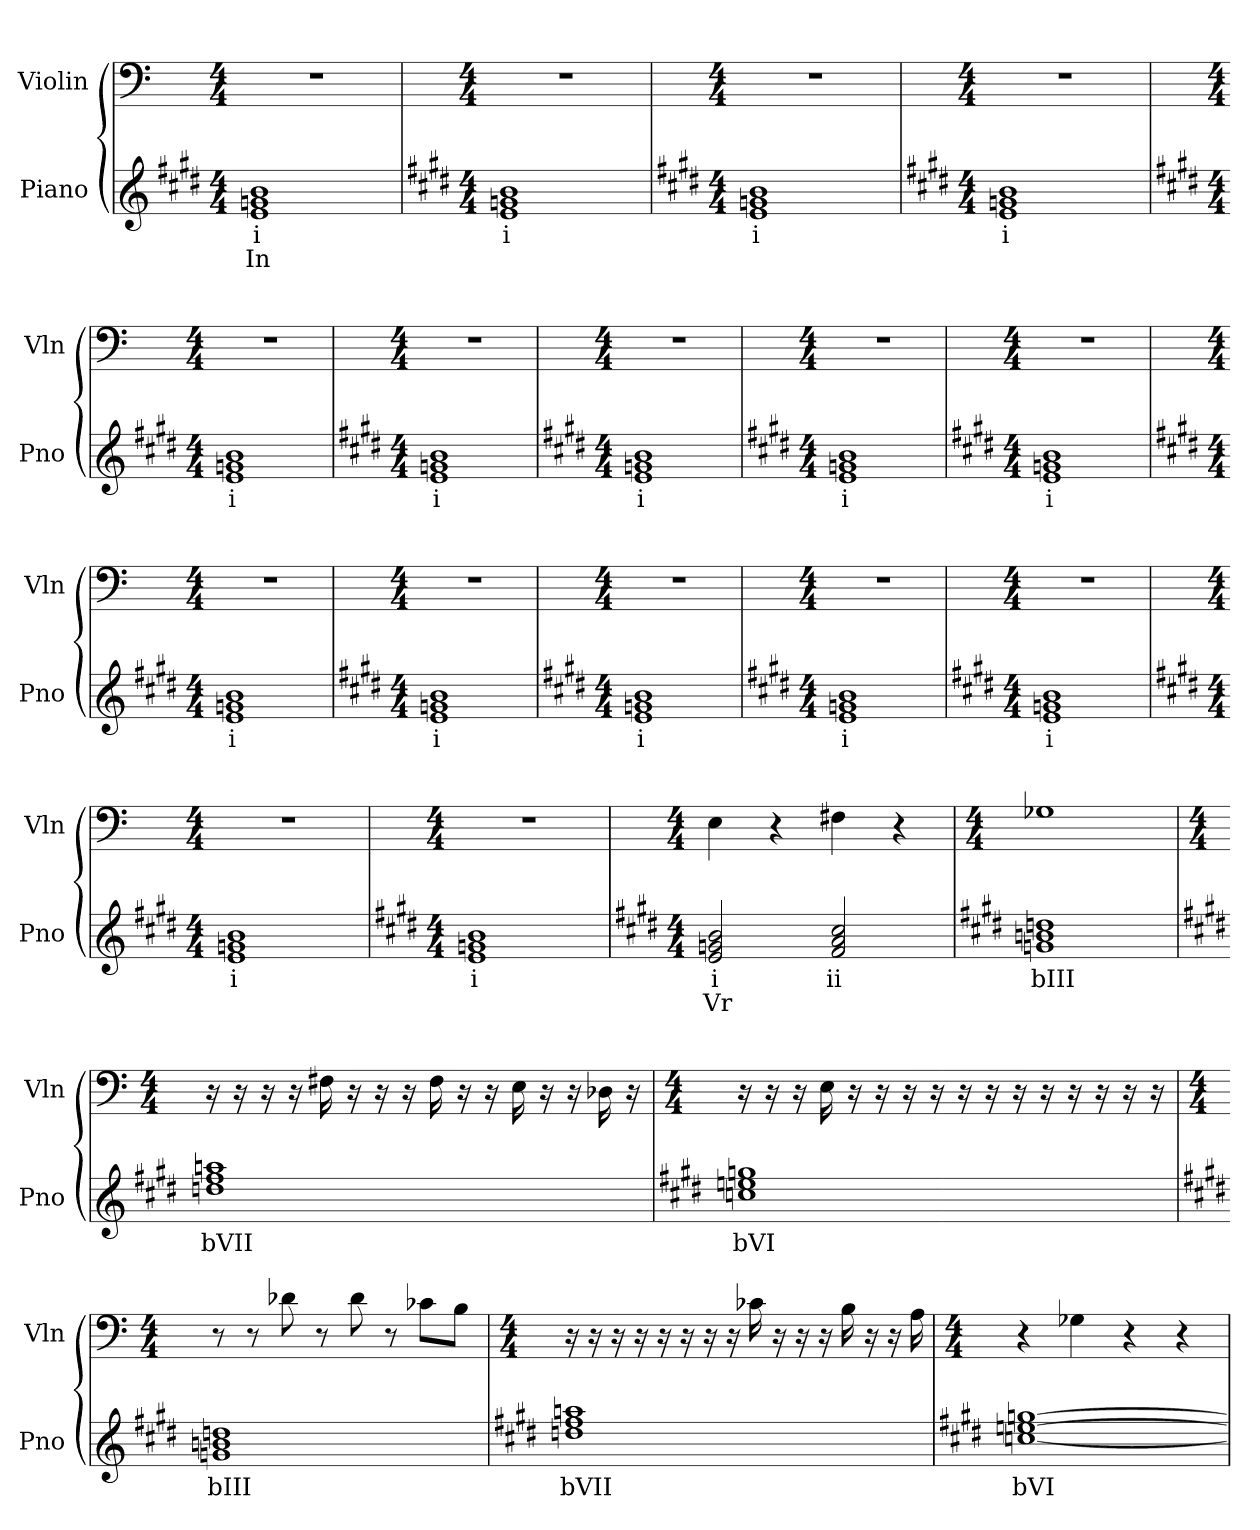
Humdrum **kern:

**kern	**text	**text	**kern
*part2	*part2	*part2	*part1
*staff2	*staff2	*staff2	*staff1
*I"Piano	*	*	*I"Violin
*I'Pno	*	*	*I'Vln
*k[f#c#g#d#]	*	*	*
*E:	*	*	*
*M4/4	*	*	*M4/4
=	=	=	=
1e 1gn 1b	i	In	1r
=	=	=	=
*k[f#c#g#d#]	*	*	*
*E:	*	*	*
*M4/4	*	*	*M4/4
1e 1gn 1b	i	.	1r
=	=	=	=
*k[f#c#g#d#]	*	*	*
*E:	*	*	*
*M4/4	*	*	*M4/4
1e 1gn 1b	i	.	1r
=	=	=	=
*k[f#c#g#d#]	*	*	*
*E:	*	*	*
*M4/4	*	*	*M4/4
1e 1gn 1b	i	.	1r
=	=	=	=
*k[f#c#g#d#]	*	*	*
*E:	*	*	*
*M4/4	*	*	*M4/4
1e 1gn 1b	i	.	1r
=	=	=	=
*k[f#c#g#d#]	*	*	*
*E:	*	*	*
*M4/4	*	*	*M4/4
1e 1gn 1b	i	.	1r
=	=	=	=
*k[f#c#g#d#]	*	*	*
*E:	*	*	*
*M4/4	*	*	*M4/4
1e 1gn 1b	i	.	1r
=	=	=	=
*k[f#c#g#d#]	*	*	*
*E:	*	*	*
*M4/4	*	*	*M4/4
1e 1gn 1b	i	.	1r
=	=	=	=
*k[f#c#g#d#]	*	*	*
*E:	*	*	*
*M4/4	*	*	*M4/4
1e 1gn 1b	i	.	1r
=	=	=	=
*k[f#c#g#d#]	*	*	*
*E:	*	*	*
*M4/4	*	*	*M4/4
1e 1gn 1b	i	.	1r
=	=	=	=
*k[f#c#g#d#]	*	*	*
*E:	*	*	*
*M4/4	*	*	*M4/4
1e 1gn 1b	i	.	1r
=	=	=	=
*k[f#c#g#d#]	*	*	*
*E:	*	*	*
*M4/4	*	*	*M4/4
1e 1gn 1b	i	.	1r
=	=	=	=
*k[f#c#g#d#]	*	*	*
*E:	*	*	*
*M4/4	*	*	*M4/4
1e 1gn 1b	i	.	1r
=	=	=	=
*k[f#c#g#d#]	*	*	*
*E:	*	*	*
*M4/4	*	*	*M4/4
1e 1gn 1b	i	.	1r
=	=	=	=
*k[f#c#g#d#]	*	*	*
*E:	*	*	*
*M4/4	*	*	*M4/4
1e 1gn 1b	i	.	1r
=	=	=	=
*k[f#c#g#d#]	*	*	*
*E:	*	*	*
*M4/4	*	*	*M4/4
1e 1gn 1b	i	.	1r
=	=	=	=
*k[f#c#g#d#]	*	*	*
*E:	*	*	*
*M4/4	*	*	*M4/4
2e 2gn 2b	i	Vr	4E
.	.	.	4r
2f# 2a 2cc#	ii	.	4F#X
.	.	.	4r
=	=	=	=
*k[f#c#g#d#]	*	*	*
*E:	*	*	*
*	*	*	*M4/4
1gn 1bn 1ddn	bIII	.	1G-X
=	=	=	=
*k[f#c#g#d#]	*	*	*
*E:	*	*	*
*	*	*	*M4/4
1ddn 1ff# 1aan	bVII	.	16r
.	.	.	16r
.	.	.	16r
.	.	.	16r
.	.	.	16F#X
.	.	.	16r
.	.	.	16r
.	.	.	16r
.	.	.	16F#
.	.	.	16r
.	.	.	16r
.	.	.	16E
.	.	.	16r
.	.	.	16r
.	.	.	16D-X
.	.	.	16r
=	=	=	=
*k[f#c#g#d#]	*	*	*
*E:	*	*	*
*	*	*	*M4/4
1ccn 1een 1ggn	bVI	.	16r
.	.	.	16r
.	.	.	16r
.	.	.	16E
.	.	.	16r
.	.	.	16r
.	.	.	16r
.	.	.	16r
.	.	.	16r
.	.	.	16r
.	.	.	16r
.	.	.	16r
.	.	.	16r
.	.	.	16r
.	.	.	16r
.	.	.	16r
=	=	=	=
*k[f#c#g#d#]	*	*	*
*E:	*	*	*
*	*	*	*M4/4
1gn 1bn 1ddn	bIII	.	8r
.	.	.	8r
.	.	.	8d-X
.	.	.	8r
.	.	.	8d-
.	.	.	8r
.	.	.	8c-XL
.	.	.	8BJ
=	=	=	=
*k[f#c#g#d#]	*	*	*
*E:	*	*	*
*	*	*	*M4/4
1ddn 1ff# 1aan	bVII	.	16r
.	.	.	16r
.	.	.	16r
.	.	.	16r
.	.	.	16r
.	.	.	16r
.	.	.	16r
.	.	.	16r
.	.	.	16c-X
.	.	.	16r
.	.	.	16r
.	.	.	16r
.	.	.	16B
.	.	.	16r
.	.	.	16r
.	.	.	16A
=	=	=	=
*k[f#c#g#d#]	*	*	*
*E:	*	*	*
*	*	*	*M4/4
[1ccn [1een [1ggn	bVI	.	4r
.	.	.	4G-X
.	.	.	4r
.	.	.	4r
=	=	=	=
*-	*-	*-	*-
